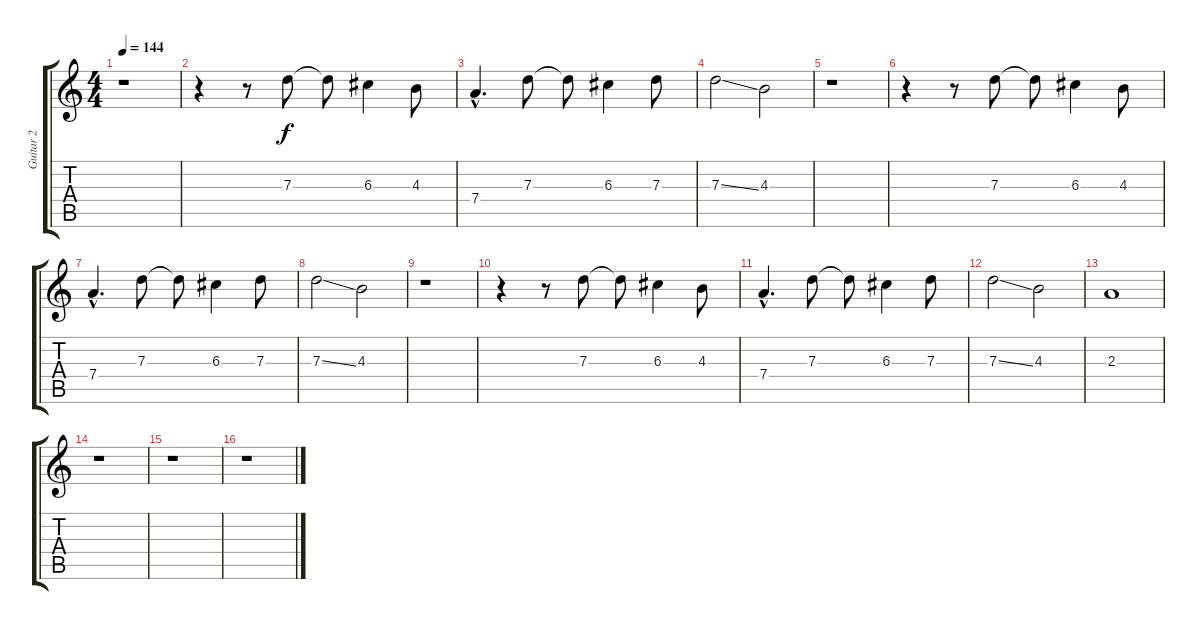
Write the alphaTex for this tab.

\track ("Guitar 2" "Guitar 2") {instrument distortionguitar}
\staff {score tabs}
\tuning (E4 B3 G3 D3 A2 E2) {hide}
\ts (4 4)
\tempo 144
\clef g2
\ks c
r.1{dy f} |
r.4 r.8 7.3.8 7.3{t}.8 6.3.4 4.3.8 |
7.4{hac}.4{d} 7.3.8 7.3{t}.8 6.3.4 7.3.8 |
7.3{ss}.2 4.3.2 |
r.1 |
r.4 r.8 7.3.8 7.3{t}.8 6.3.4 4.3.8 |
7.4{hac}.4{d} 7.3.8 7.3{t}.8 6.3.4 7.3.8 |
7.3{ss}.2 4.3.2 |
r.1 |
r.4 r.8 7.3.8 7.3{t}.8 6.3.4 4.3.8 |
7.4{hac}.4{d} 7.3.8 7.3{t}.8 6.3.4 7.3.8 |
7.3{ss}.2 4.3.2 |
2.3.1 |
r.1 |
r.1 |
r.1
